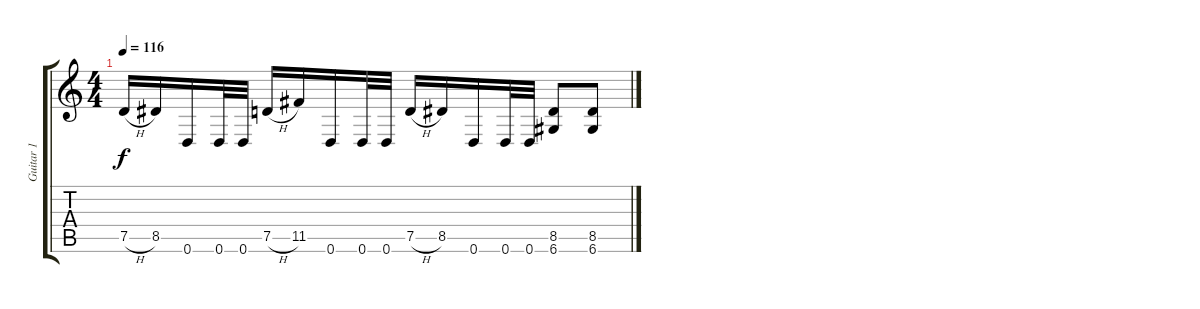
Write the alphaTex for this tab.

\track ("Guitar 1" "Guitar 1") {instrument distortionguitar}
\staff {score tabs}
\tuning (D4 A3 F3 C3 G2 D2) {hide}
\ts (4 4)
\tempo 116
\clef g2
\ks c
7.5{h}.16{dy f} 8.5.16 0.6.16 0.6.32 0.6.32 7.5{h}.16 11.5.16 0.6.16 0.6.32 0.6.32 7.5{h}.16 8.5.16 0.6.16 0.6.32 0.6.32 (8.5 6.6).8 (8.5 6.6).8
